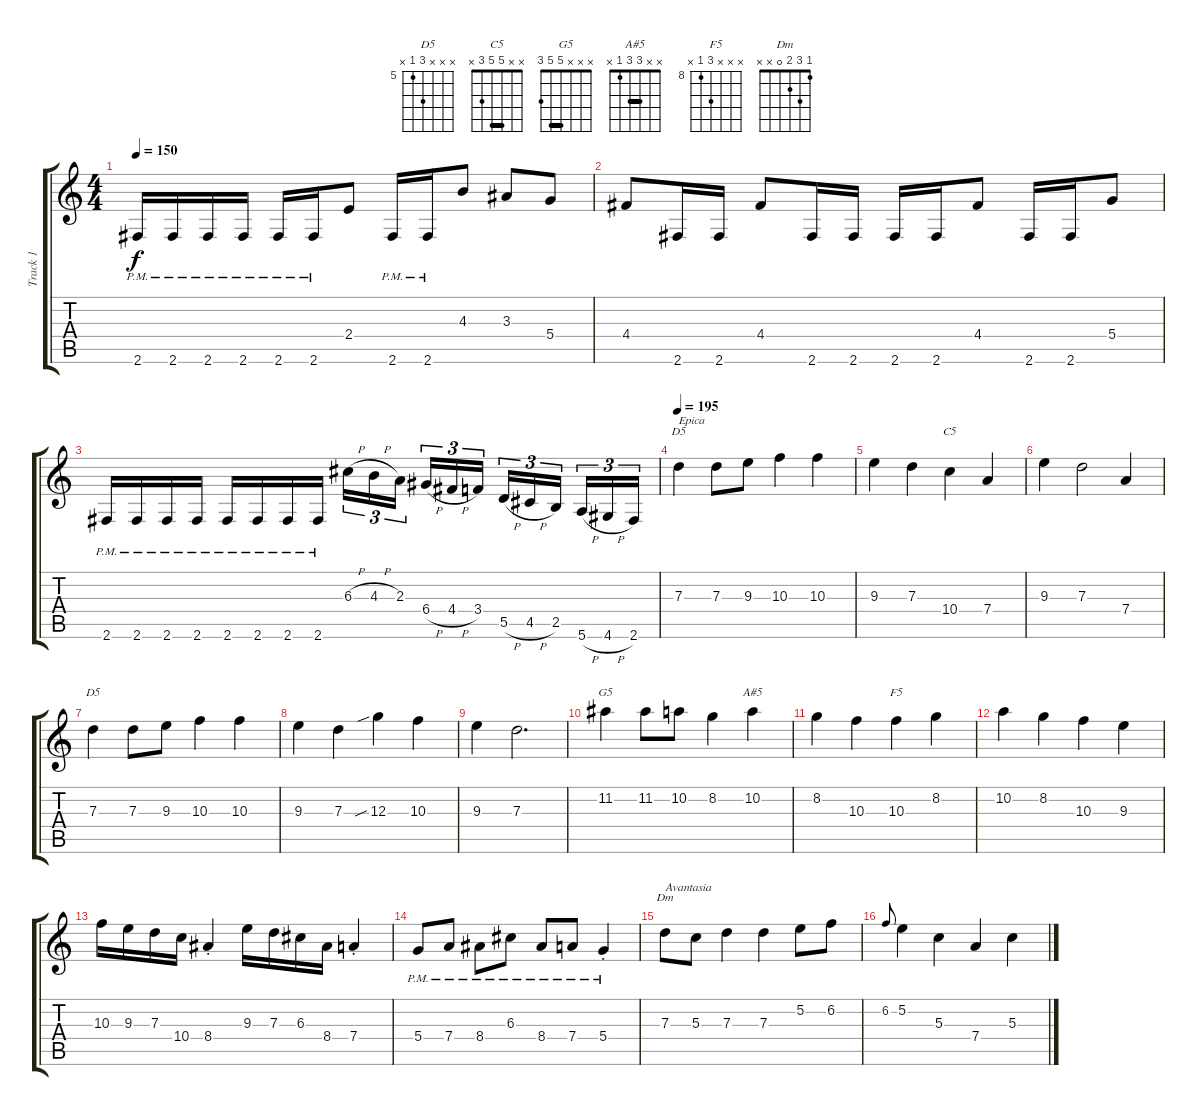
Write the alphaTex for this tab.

\track ("Track 1" "Track 1") {instrument overdrivenguitar}
\staff {score tabs}
\tuning (E4 B3 G3 D3 A2 E2) {hide}
\chord ("D5" x 3 2 0 x x)
\chord ("C5" x x 5 5 3 x) {barre 5}
\chord ("D5" x x x 7 5 x) {firstfret 5}
\chord ("G5" x x x 5 5 3) {barre 5}
\chord ("A#5" x x 3 3 1 x) {barre 3}
\chord ("F5" x x x 10 8 x) {firstfret 8}
\chord ("Dm" 1 3 2 0 x x)
\ts (4 4)
\tempo 150
\clef g2
\ks c
2.6{pm}.16{dy f} 2.6{pm}.16 2.6{pm}.16 2.6{pm}.16 2.6{pm}.16 2.6{pm}.16 2.4.8 2.6{pm}.16 2.6{pm}.16 4.3.8 3.3.8 5.4.8 |
4.4.8 2.6.16 2.6.16 4.4.8 2.6.16 2.6.16 2.6.16 2.6.16 4.4.8 2.6.16 2.6.16 5.4.8 |
2.6{pm}.16 2.6{pm}.16 2.6{pm}.16 2.6{pm}.16 2.6{pm}.16 2.6{pm}.16 2.6{pm}.16 2.6{pm}.16 6.3{h}.16{tu (3 2)} 4.3{h}.16{tu (3 2)} 2.3.16{tu (3 2) beam splitsecondary} 6.4{h}.16{tu (3 2)} 4.4{h}.16{tu (3 2)} 3.4.16{tu (3 2)} 5.5{h}.16{tu (3 2)} 4.5{h}.16{tu (3 2)} 2.5.16{tu (3 2) beam splitsecondary} 5.6{h}.16{tu (3 2)} 4.6{h}.16{tu (3 2)} 2.6.16{tu (3 2)} |
\tempo 195
7.3.4{ch "D5" txt "Epica"} 7.3.8 9.3.8 10.3.4 10.3.4 |
9.3.4 7.3.4 10.4.4{ch "C5"} 7.4.4 |
9.3.4 7.3.2 7.4.4 |
7.3.4{ch "D5"} 7.3.8 9.3.8 10.3.4 10.3.4 |
9.3.4 7.3.4 12.3{sib}.4 10.3.4 |
9.3.4 7.3.2{d} |
11.2.4{ch "G5"} 11.2.8 10.2.8 8.2.4 10.2.4{ch "A#5"} |
8.2.4 10.3.4 10.3.4{ch "F5"} 8.2.4 |
10.2.4 8.2.4 10.3.4 9.3.4 |
10.3.16 9.3.16 7.3.16 10.4.16 8.4{st}.4 9.3.16 7.3.16 6.3.16 8.4.16 7.4{st}.4 |
5.4{pm}.8 7.4{pm}.8 8.4{pm}.8 6.3{pm}.8 8.4{pm}.8 7.4{pm}.8 5.4{pm st}.4 |
7.3.8{ch "Dm" txt "Avantasia"} 5.3.8 7.3.4 7.3.4 5.2.8 6.2.8 |
6.2.8{gr onbeat} 5.2.4 5.3.4 7.4.4 5.3.4
